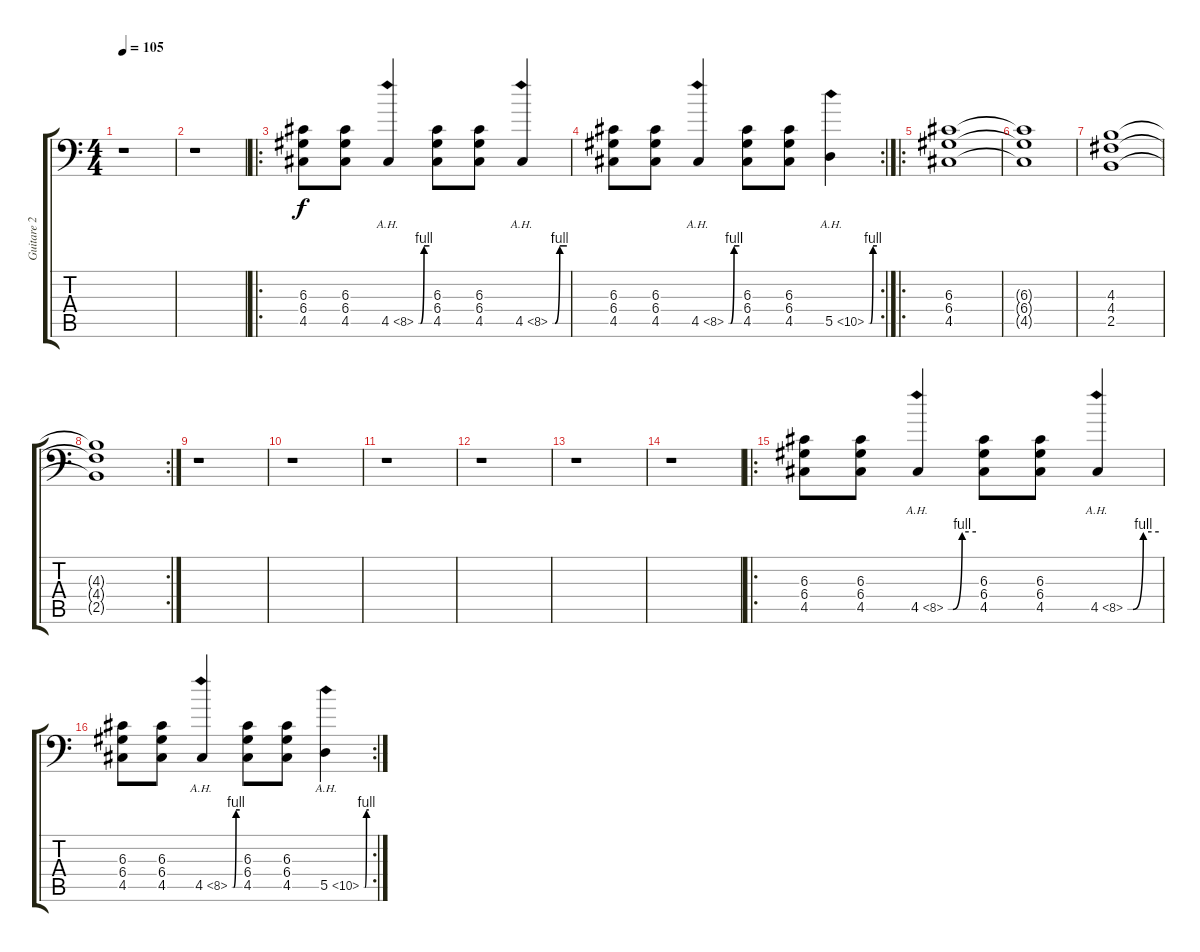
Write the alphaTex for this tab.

\track ("Guitare 2" "Guitare 2") {instrument distortionguitar}
\staff {score tabs}
\tuning (E3 B2 G2 D2 A1 E1) {hide}
\ts (4 4)
\tempo 105
\clef f4
\ks c
r.1{dy f instrument distortionguitar} |
r.1 |
\ro
(6.3 6.4 4.5).8 (6.3 6.4 4.5).8 4.5{be (custom 0 0 10 0 30 4 60 4) ah 4}.4 (6.3 6.4 4.5).8 (6.3 6.4 4.5).8 4.5{be (custom 0 0 10 0 30 4 60 4) ah 4}.4 |
\rc 2
(6.3 6.4 4.5).8 (6.3 6.4 4.5).8 4.5{be (custom 0 0 10 0 30 4 60 4) ah 4}.4 (6.3 6.4 4.5).8 (6.3 6.4 4.5).8 5.5{be (custom 0 0 10 0 30 4 60 4) ah 5}.4 |
\ro
(6.3 6.4 4.5).1 |
(6.3{t} 6.4{t} 4.5{t}).1 |
(4.3 4.4 2.5).1 |
\rc 2
(4.3{t} 4.4{t} 2.5{t}).1 |
r.1 |
r.1 |
r.1 |
r.1 |
r.1 |
r.1 |
\ro
(6.3 6.4 4.5).8 (6.3 6.4 4.5).8 4.5{be (custom 0 0 10 0 30 4 60 4) ah 4}.4 (6.3 6.4 4.5).8 (6.3 6.4 4.5).8 4.5{be (custom 0 0 10 0 30 4 60 4) ah 4}.4 |
\rc 2
(6.3 6.4 4.5).8 (6.3 6.4 4.5).8 4.5{be (custom 0 0 10 0 30 4 60 4) ah 4}.4 (6.3 6.4 4.5).8 (6.3 6.4 4.5).8 5.5{be (custom 0 0 10 0 30 4 60 4) ah 5}.4
